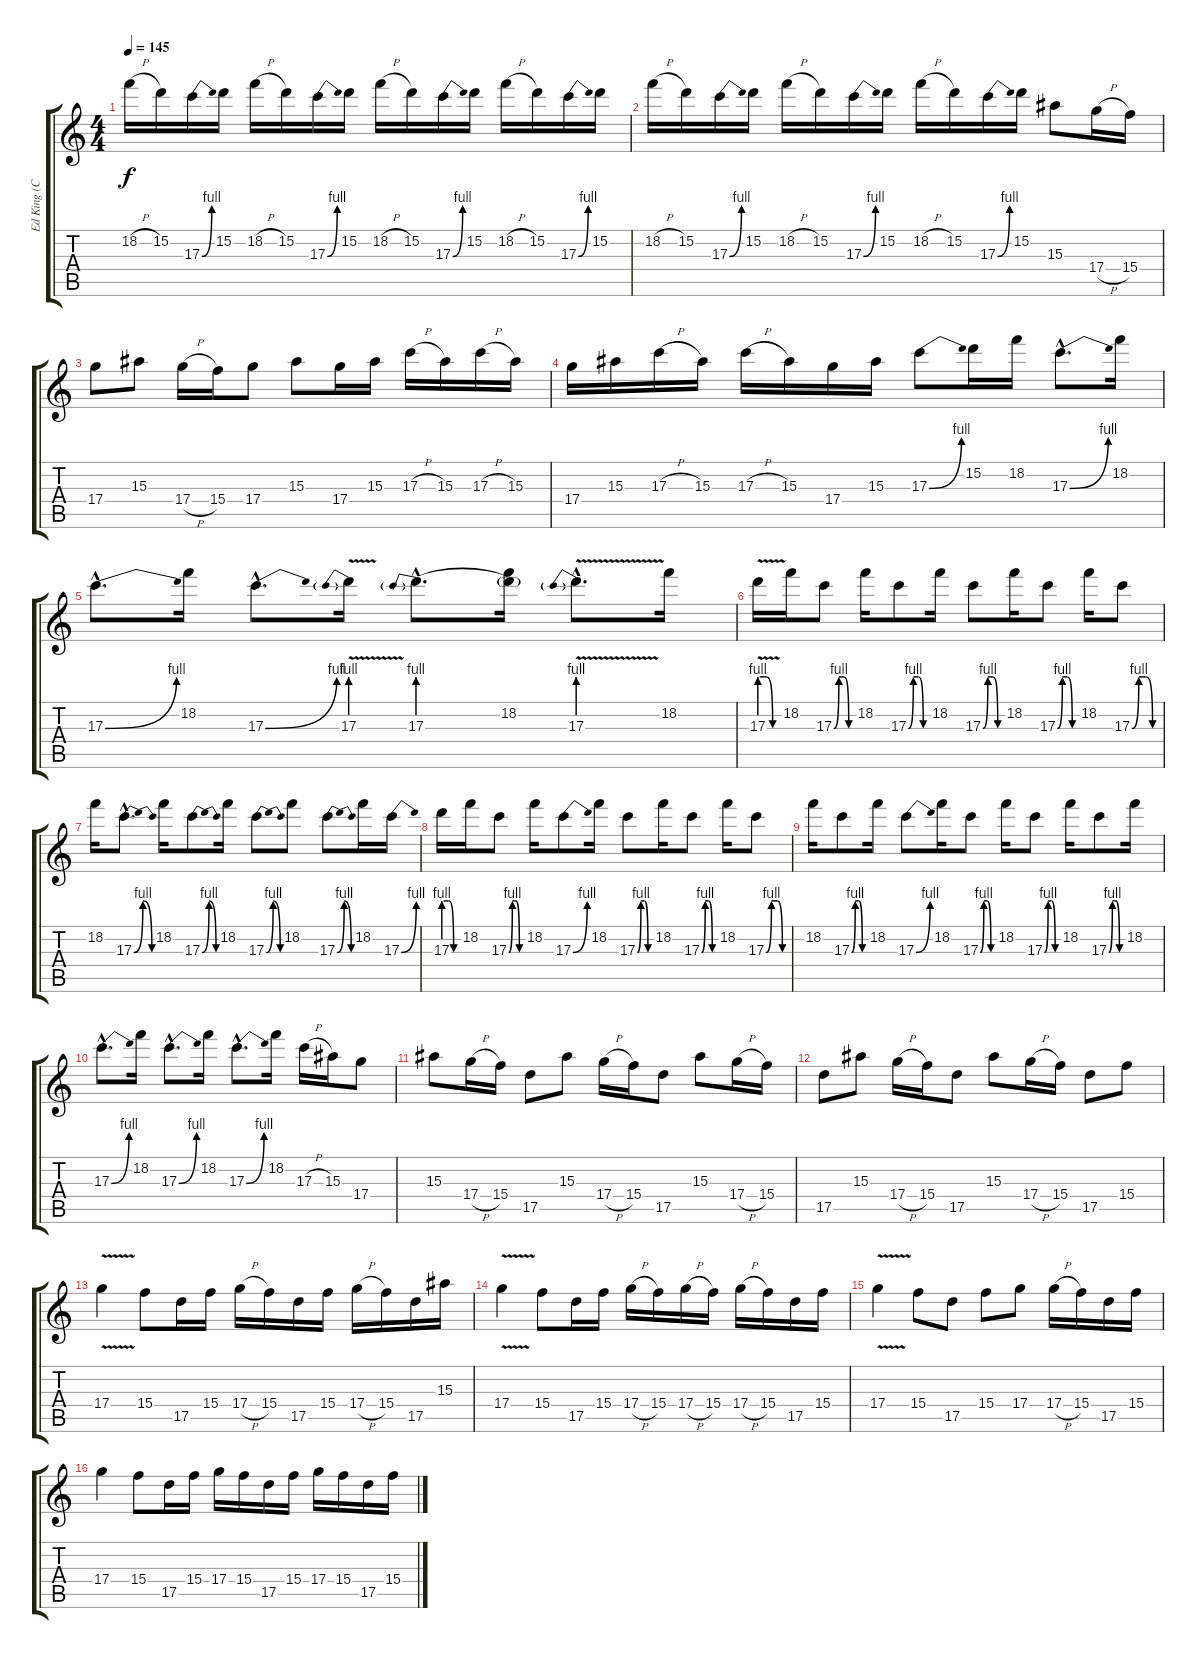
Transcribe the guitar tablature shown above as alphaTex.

\track ("Ed King (Clean/Solo Guitar)" "Ed King (C") {instrument overdrivenguitar}
\staff {score tabs}
\tuning (E4 B3 G3 D3 A2 E2) {hide}
\ts (4 4)
\tempo 145
\clef g2
\ks c
18.2{h}.16{dy f} 15.2.16 17.3{be (bend 0 0 60 4)}.16 15.2.16 18.2{h}.16 15.2.16 17.3{be (bend 0 0 60 4)}.16 15.2.16 18.2{h}.16 15.2.16 17.3{be (bend 0 0 60 4)}.16 15.2.16 18.2{h}.16 15.2.16 17.3{be (bend 0 0 60 4)}.16 15.2.16 |
18.2{h}.16 15.2.16 17.3{be (bend 0 0 60 4)}.16 15.2.16 18.2{h}.16 15.2.16 17.3{be (bend 0 0 60 4)}.16 15.2.16 18.2{h}.16 15.2.16 17.3{be (bend 0 0 60 4)}.16 15.2.16 15.3.8 17.4{h}.16 15.4.16 |
17.4.8 15.3.8 17.4{h}.16 15.4.16 17.4.8 15.3.8 17.4.16 15.3.16 17.3{h}.16 15.3.16 17.3{h}.16 15.3.16 |
17.4.16 15.3.16 17.3{h}.16 15.3.16 17.3{h}.16 15.3.16 17.4.16 15.3.16 17.3{be (bend 0 0 60 4)}.8 15.2.16 18.2.16 17.3{be (bend 0 0 60 4) hac}.8{d} 18.2.16 |
17.3{be (bend 0 0 60 4) hac}.8{d} 18.2.16 17.3{be (bend 0 0 60 4) hac}.8{d} 17.3{be (prebend 0 4 60 4) v}.16 17.3{be (prebend 0 4 60 4) hac}.8{d} (18.2 17.3{t}).16 17.3{be (prebend 0 4 60 4) v hac}.8{d} 18.2.16 |
17.3{be (custom 0 4 20 4 40 0 60 0) v}.16 18.2.16 17.3{be (custom 0 0 15 4 30 4 45 0 60 0)}.8 18.2.16 17.3{be (custom 0 0 15 4 30 4 45 0 60 0)}.8 18.2.16 17.3{be (custom 0 0 15 4 30 4 45 0 60 0)}.8 18.2.16 17.3{be (custom 0 0 15 4 30 4 45 0 60 0)}.8 18.2.16 17.3{be (custom 0 0 15 4 30 4 45 0 60 0)}.8 |
18.2.16 17.3{be (bendrelease 0 0 30 4 30 4 60 0) hac}.8{d} 18.2.16 17.3{be (bendrelease 0 0 30 4 30 4 60 0)}.8 18.2.16 17.3{be (bendrelease 0 0 30 4 30 4 60 0)}.8 18.2.8 17.3{be (bendrelease 0 0 30 4 30 4 60 0)}.8 18.2.16 17.3{be (bend 0 0 60 4)}.16 |
17.3{be (custom 0 4 20 4 40 0 60 0)}.16 18.2.16 17.3{be (custom 0 0 15 4 30 4 45 0 60 0)}.8 18.2.16 17.3{be (bend 0 0 60 4)}.8 18.2.16 17.3{be (custom 0 0 15 4 30 4 45 0 60 0)}.8 18.2.16 17.3{be (custom 0 0 15 4 30 4 45 0 60 0)}.8 18.2.16 17.3{be (custom 0 0 15 4 30 4 45 0 60 0)}.8 |
18.2.16 17.3{be (custom 0 0 15 4 30 4 45 0 60 0)}.8 18.2.16 17.3{be (bend 0 0 60 4)}.8 18.2.16 17.3{be (custom 0 0 15 4 30 4 45 0 60 0)}.8 18.2.16 17.3{be (custom 0 0 15 4 30 4 45 0 60 0)}.8 18.2.16 17.3{be (custom 0 0 15 4 30 4 45 0 60 0)}.8 18.2.16 |
17.3{be (bend 0 0 60 4) hac}.8{d} 18.2.16 17.3{be (bend 0 0 60 4) hac}.8{d} 18.2.16 17.3{be (bend 0 0 60 4) hac}.8{d} 18.2.16 17.3{h}.16 15.3.16 17.4.8 |
15.3.8 17.4{h}.16 15.4.16 17.5.8 15.3.8 17.4{h}.16 15.4.16 17.5.8 15.3.8 17.4{h}.16 15.4.16 |
17.5.8 15.3.8 17.4{h}.16 15.4.16 17.5.8 15.3.8 17.4{h}.16 15.4.16 17.5.8 15.4.8 |
17.4{v}.4 15.4.8 17.5.16 15.4.16 17.4{h}.16 15.4.16 17.5.16 15.4.16 17.4{h}.16 15.4.16 17.5.16 15.3.16 |
17.4{v}.4 15.4.8 17.5.16 15.4.16 17.4{h}.16 15.4.16 17.4{h}.16 15.4.16 17.4{h}.16 15.4.16 17.5.16 15.4.16 |
17.4{v}.4 15.4.8 17.5.8 15.4.8 17.4.8 17.4{h}.16 15.4.16 17.5.16 15.4.16 |
17.4.4 15.4.8 17.5.16 15.4.16 17.4.16 15.4.16 17.5.16 15.4.16 17.4.16 15.4.16 17.5.16 15.4.16
